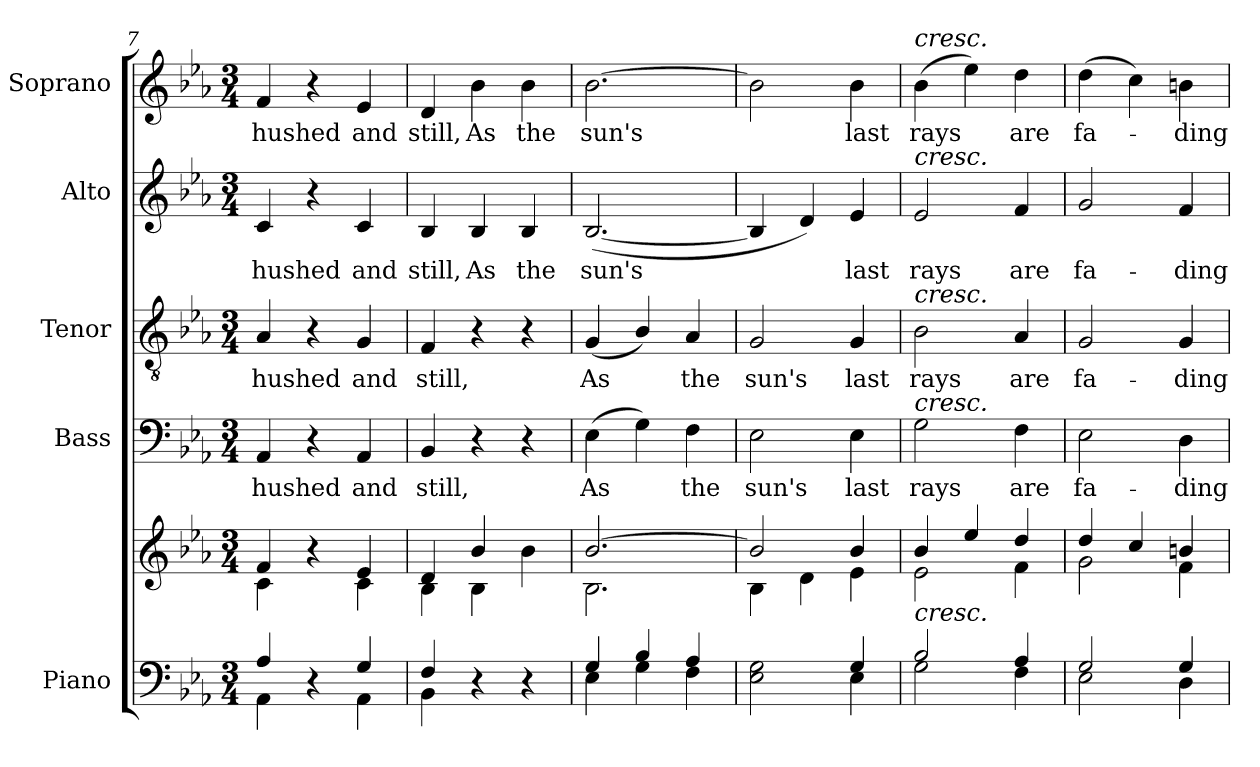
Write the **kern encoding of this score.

**kern	**kern	**kern	**text	**kern	**text	**kern	**text	**kern	**text
*part5	*part5	*part4	*part4	*part3	*part3	*part2	*part2	*part1	*part1
*staff6	*staff5	*staff4	*staff4	*staff3	*staff3	*staff2	*staff2	*staff1	*staff1
*I"Piano	*	*I"Bass	*	*I"Tenor	*	*I"Alto	*	*I"Soprano	*
*I'Pno.	*	*I'B.	*	*I'T.	*	*I'A.	*	*I'S.	*
*clefF4	*clefG2	*clefF4	*	*clefGv2	*	*clefG2	*	*clefG2	*
*	*	*	*	*ITrd7c12	*	*	*	*	*
*k[b-e-a-]	*k[b-e-a-]	*k[b-e-a-]	*	*k[b-e-a-]	*	*k[b-e-a-]	*	*k[b-e-a-]	*
*E-:	*E-:	*E-:	*	*E-:	*	*E-:	*	*E-:	*
*M3/4	*M3/4	*M3/4	*	*M3/4	*	*M3/4	*	*M3/4	*
=7	=7	=7	=7	=7	=7	=7	=7	=7	=7
*^	*^	*	*	*	*	*	*	*	*
!	!	!	!	!	!LO:LY:b:color=#000000	!	!	!	!	!	!
!	!	!	!	!	!	!	!LO:LY:b:color=#000000	!	!	!	!
!	!	!	!	!	!	!	!	!	!LO:LY:b:color=#000000	!	!
!	!	!	!	!	!	!	!	!	!	!	!LO:LY:b:color=#000000
4A-i/	4AA-i\	4fi/	4ci\	4AA-i/	hushed	4AA-i/	hushed	4ci/	hushed	4fi/	hushed
4r	4ryy	4r	4ryy	4r	.	4r	.	4r	.	4r	.
!	!	!	!	!	!LO:LY:b:color=#000000	!	!	!	!	!	!
!	!	!	!	!	!	!	!LO:LY:b:color=#000000	!	!	!	!
!	!	!	!	!	!	!	!	!	!LO:LY:b:color=#000000	!	!
!	!	!	!	!	!	!	!	!	!	!	!LO:LY:b:color=#000000
4Gi/	4AA-i\	4e-i/	4ci\	4AA-i/	and	4GGi/	and	4ci/	and	4e-i/	and
=8	=8	=8	=8	=8	=8	=8	=8	=8	=8	=8	=8
!	!	!	!	!	!LO:LY:b:color=#000000	!	!	!	!	!	!
!	!	!	!	!	!	!	!LO:LY:b:color=#000000	!	!	!	!
!	!	!	!	!	!	!	!	!	!LO:LY:b:color=#000000	!	!
!	!	!	!	!	!	!	!	!	!	!	!LO:LY:b:color=#000000
4Fi/	4BB-i\	4di/	4B-i\	4BB-i/	still,	4FFi/	still,	4B-i/	still,	4di/	still,
!	!	!	!	!	!	!	!	!	!LO:LY:b:color=#000000	!	!
!	!	!	!	!	!	!	!	!	!	!	!LO:LY:b:color=#000000
2ryy	4r	4b-i/	4B-i\	4r	.	4r	.	4B-i/	As	4b-i\	As
!	!	!	!	!	!	!	!	!	!LO:LY:b:color=#000000	!	!
!	!	!	!	!	!	!	!	!	!	!	!LO:LY:b:color=#000000
.	4r	4b-i\	4ryy	4r	.	4r	.	4B-i/	the	4b-i\	the
=9	=9	=9	=9	=9	=9	=9	=9	=9	=9	=9	=9
!	!	!	!	!	!LO:LY:b:color=#000000	!	!	!	!	!	!
!	!	!	!	!	!	!	!LO:LY:b:color=#000000	!	!	!	!
!	!	!	!	!	!	!	!	!	!LO:LY:b:color=#000000	!	!
!	!	!	!	!	!	!	!	!	!	!	!LO:LY:b:color=#000000
4Gi/	4E-i\	[2.b-i/	2.B-i\	(4E-i\	As	(4GGi/	As	([2.B-i/	sun's	[2.b-i\	sun's
4B-i/	4Gi\	.	.	4Gi\)	.	4BB-i/)	.	.	.	.	.
!	!	!	!	!	!LO:LY:b:color=#000000	!	!	!	!	!	!
!	!	!	!	!	!	!	!LO:LY:b:color=#000000	!	!	!	!
4A-i/	4Fi\	.	.	4Fi\	the	4AA-i/	the	.	.	.	.
=10	=10	=10	=10	=10	=10	=10	=10	=10	=10	=10	=10
!	!	!	!	!	!LO:LY:b:color=#000000	!	!	!	!	!	!
!	!	!	!	!	!	!	!LO:LY:b:color=#000000	!	!	!	!
2ryy	2E-i\ 2Gi	2b-i/]	4B-i\	2E-i\	sun's	2GGi/	sun's	4B-i/]	.	2b-i\]	.
.	.	.	4di\	.	.	.	.	4di/)	.	.	.
!	!	!	!	!	!LO:LY:b:color=#000000	!	!	!	!	!	!
!	!	!	!	!	!	!	!LO:LY:b:color=#000000	!	!	!	!
!	!	!	!	!	!	!	!	!	!LO:LY:b:color=#000000	!	!
!	!	!	!	!	!	!	!	!	!	!	!LO:LY:b:color=#000000
4Gi/	4E-i\	4b-i/	4e-i\	4E-i\	last	4GGi/	last	4e-i/	last	4b-i\	last
!!LO:LB:g=z
=11	=11	=11	=11	=11	=11	=11	=11	=11	=11	=11	=11
!	!	!	!	!	!LO:LY:b:color=#000000	!	!	!	!	!	!
!	!	!	!	!	!	!	!LO:LY:b:color=#000000	!	!	!	!
!	!	!	!	!	!	!	!	!	!LO:LY:b:color=#000000	!	!
!	!	!	!	!	!	!	!	!	!	!LO:TX:a:i:t=cresc.	!
!	!	!	!	!	!	!	!	!LO:TX:a:i:t=cresc.	!	!	!
!	!	!	!	!	!	!LO:TX:a:i:t=cresc.	!	!	!	!	!
!	!	!	!	!LO:TX:a:i:t=cresc.	!	!	!	!	!	!	!
!LO:TX:a:i:t=cresc.	!	!	!	!	!	!	!	!	!	!	!
!	!	!	!	!	!	!	!	!	!	!	!LO:LY:b:color=#000000
2B-i/	2Gi\	4b-i/	2e-i\	2Gi\	rays	2BB-i\	rays	2e-i/	rays	(4b-i\	rays
.	.	4ee-i/	.	.	.	.	.	.	.	4ee-i\)	.
!	!	!	!	!	!LO:LY:b:color=#000000	!	!	!	!	!	!
!	!	!	!	!	!	!	!LO:LY:b:color=#000000	!	!	!	!
!	!	!	!	!	!	!	!	!	!LO:LY:b:color=#000000	!	!
!	!	!	!	!	!	!	!	!	!	!	!LO:LY:b:color=#000000
4A-i/	4Fi\	4ddi/	4fi\	4Fi\	are	4AA-i/	are	4fi/	are	4ddi\	are
=12	=12	=12	=12	=12	=12	=12	=12	=12	=12	=12	=12
!	!	!	!	!	!LO:LY:b:color=#000000	!	!	!	!	!	!
!	!	!	!	!	!	!	!LO:LY:b:color=#000000	!	!	!	!
!	!	!	!	!	!	!	!	!	!LO:LY:b:color=#000000	!	!
!	!	!	!	!	!	!	!	!	!	!	!LO:LY:b:color=#000000
2Gi/	2E-i\	4ddi/	2gi\	2E-i\	fa-	2GGi/	fa-	2gi/	fa-	(4ddi\	fa-
.	.	4cci/	.	.	.	.	.	.	.	4cci\)	.
!	!	!	!	!	!LO:LY:b:color=#000000	!	!	!	!	!	!
!	!	!	!	!	!	!	!LO:LY:b:color=#000000	!	!	!	!
!	!	!	!	!	!	!	!	!	!LO:LY:b:color=#000000	!	!
!	!	!	!	!	!	!	!	!	!	!	!LO:LY:b:color=#000000
4Gi/	4Di\	4bni/	4fi\	4Di\	-ding	4GGi/	-ding	4fi/	-ding	4bni\	-ding
*v	*v	*	*	*	*	*	*	*	*	*	*
*	*v	*v	*	*	*	*	*	*	*	*
=	=	=	=	=	=	=	=	=	=
*-	*-	*-	*-	*-	*-	*-	*-	*-	*-
